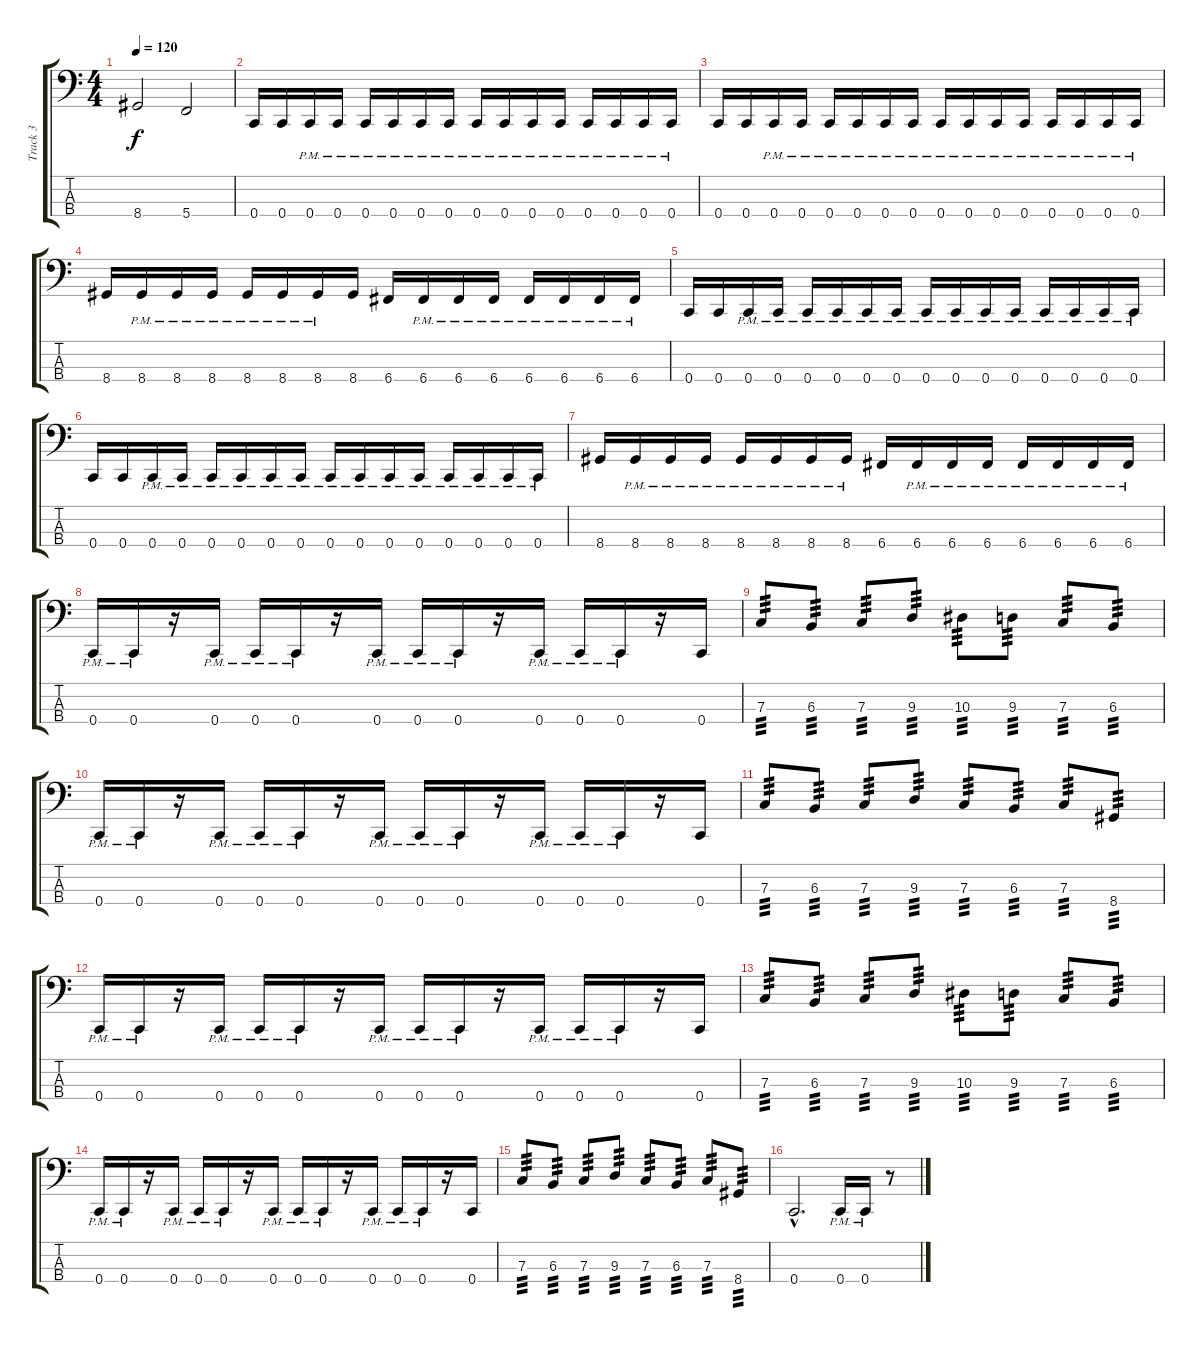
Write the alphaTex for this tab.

\track ("Track 3" "Track 3") {instrument electricbasspick}
\staff {score tabs}
\tuning (Eb2 A1 F1 C1) {hide}
\ts (4 4)
\tempo 120
\clef f4
\ks c
8.4.2{dy f instrument electricbasspick} 5.4.2 |
0.4.16 0.4.16 0.4{pm}.16 0.4{pm}.16 0.4{pm}.16 0.4{pm}.16 0.4{pm}.16 0.4{pm}.16 0.4{pm}.16 0.4{pm}.16 0.4{pm}.16 0.4{pm}.16 0.4{pm}.16 0.4{pm}.16 0.4{pm}.16 0.4{pm}.16 |
0.4.16 0.4.16 0.4{pm}.16 0.4{pm}.16 0.4{pm}.16 0.4{pm}.16 0.4{pm}.16 0.4{pm}.16 0.4{pm}.16 0.4{pm}.16 0.4{pm}.16 0.4{pm}.16 0.4{pm}.16 0.4{pm}.16 0.4{pm}.16 0.4{pm}.16 |
8.4.16 8.4{pm}.16 8.4{pm}.16 8.4{pm}.16 8.4{pm}.16 8.4{pm}.16 8.4{pm}.16 8.4.16 6.4.16 6.4{pm}.16 6.4{pm}.16 6.4{pm}.16 6.4{pm}.16 6.4{pm}.16 6.4{pm}.16 6.4{pm}.16 |
0.4.16 0.4.16 0.4{pm}.16 0.4{pm}.16 0.4{pm}.16 0.4{pm}.16 0.4{pm}.16 0.4{pm}.16 0.4{pm}.16 0.4{pm}.16 0.4{pm}.16 0.4{pm}.16 0.4{pm}.16 0.4{pm}.16 0.4{pm}.16 0.4{pm}.16 |
0.4.16 0.4.16 0.4{pm}.16 0.4{pm}.16 0.4{pm}.16 0.4{pm}.16 0.4{pm}.16 0.4{pm}.16 0.4{pm}.16 0.4{pm}.16 0.4{pm}.16 0.4{pm}.16 0.4{pm}.16 0.4{pm}.16 0.4{pm}.16 0.4{pm}.16 |
8.4.16 8.4{pm}.16 8.4{pm}.16 8.4{pm}.16 8.4{pm}.16 8.4{pm}.16 8.4{pm}.16 8.4{pm}.16 6.4.16 6.4{pm}.16 6.4{pm}.16 6.4{pm}.16 6.4{pm}.16 6.4{pm}.16 6.4{pm}.16 6.4{pm}.16 |
0.4{pm}.16 0.4{pm}.16 r.16 0.4{pm}.16 0.4{pm}.16 0.4{pm}.16 r.16 0.4{pm}.16 0.4{pm}.16 0.4{pm}.16 r.16 0.4{pm}.16 0.4{pm}.16 0.4{pm}.16 r.16 0.4.16 |
7.3.8{tp 3} 6.3.8{tp 3} 7.3.8{tp 3} 9.3.8{tp 3} 10.3.8{tp 3} 9.3.8{tp 3} 7.3.8{tp 3} 6.3.8{tp 3} |
0.4{pm}.16 0.4{pm}.16 r.16 0.4{pm}.16 0.4{pm}.16 0.4{pm}.16 r.16 0.4{pm}.16 0.4{pm}.16 0.4{pm}.16 r.16 0.4{pm}.16 0.4{pm}.16 0.4{pm}.16 r.16 0.4.16 |
7.3.8{tp 3} 6.3.8{tp 3} 7.3.8{tp 3} 9.3.8{tp 3} 7.3.8{tp 3} 6.3.8{tp 3} 7.3.8{tp 3} 8.4.8{tp 3} |
0.4{pm}.16 0.4{pm}.16 r.16 0.4{pm}.16 0.4{pm}.16 0.4{pm}.16 r.16 0.4{pm}.16 0.4{pm}.16 0.4{pm}.16 r.16 0.4{pm}.16 0.4{pm}.16 0.4{pm}.16 r.16 0.4.16 |
7.3.8{tp 3} 6.3.8{tp 3} 7.3.8{tp 3} 9.3.8{tp 3} 10.3.8{tp 3} 9.3.8{tp 3} 7.3.8{tp 3} 6.3.8{tp 3} |
0.4{pm}.16 0.4{pm}.16 r.16 0.4{pm}.16 0.4{pm}.16 0.4{pm}.16 r.16 0.4{pm}.16 0.4{pm}.16 0.4{pm}.16 r.16 0.4{pm}.16 0.4{pm}.16 0.4{pm}.16 r.16 0.4.16 |
7.3.8{tp 3} 6.3.8{tp 3} 7.3.8{tp 3} 9.3.8{tp 3} 7.3.8{tp 3} 6.3.8{tp 3} 7.3.8{tp 3} 8.4.8{tp 3} |
0.4{hac}.2{d} 0.4{pm}.16 0.4{pm}.16 r.8
